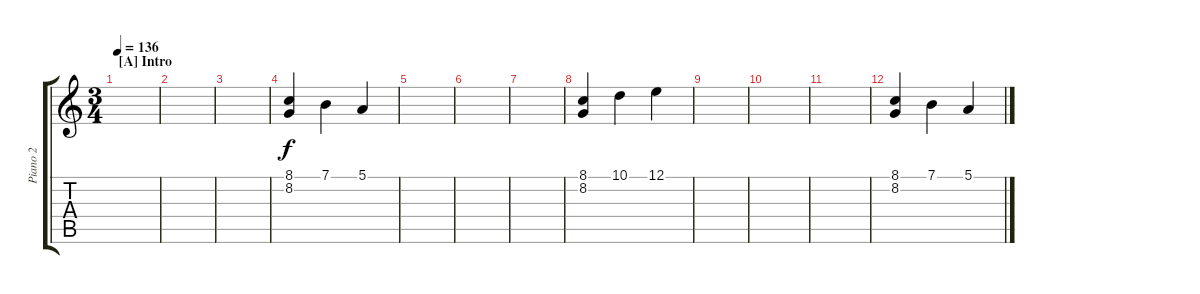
\track ("Piano 2" "Piano 2") {instrument acousticgrandpiano}
\staff {score tabs}
\tuning (E4 B3 G3 D3 A2 E2) {hide}
\ts (3 4)
\section ("" "[A] Intro")
\tempo 136
\clef g2
\ks aminor
|
|
|
(8.1 8.2).4 7.1.4 5.1.4 |
|
|
|
(8.1 8.2).4 10.1.4 12.1.4 |
|
|
|
(8.1 8.2).4 7.1.4 5.1.4
